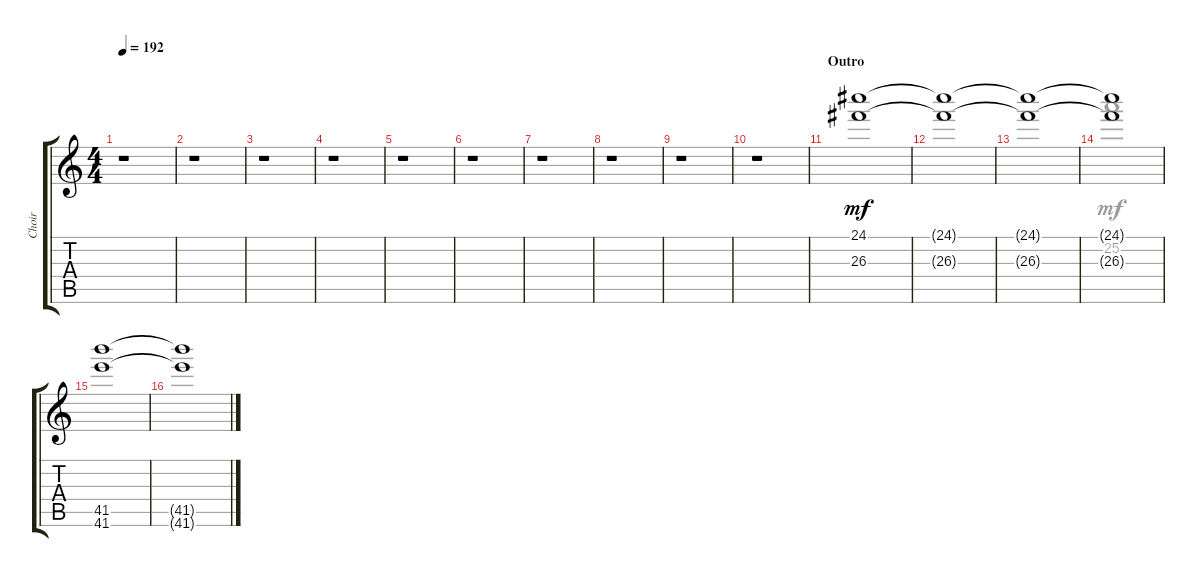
\track ("Choir" "Choir") {instrument electricguitarclean}
\staff {score tabs}
\tuning (Db4 Ab3 E3 B2 Gb2 B1) {hide}
\voice
\ts (4 4)
\tempo 192
\clef g2
\ks aminor
r.1{dy mf} |
r.1 |
r.1 |
r.1 |
r.1 |
r.1 |
r.1 |
r.1 |
r.1 |
r.1 |
\section ("" "Outro")
(24.1 26.3).1 |
(24.1{t} 26.3{t}).1 |
(24.1{t} 26.3{t}).1 |
(24.1{t} 26.3{t}).1 |
(41.5 41.6).1 |
(41.5{t} 41.6{t}).1
\voice
\clef g2
\ottava regular
\simile none
\ks aminor
|
|
|
|
|
|
|
|
|
|
|
|
|
25.2.1 |
|
